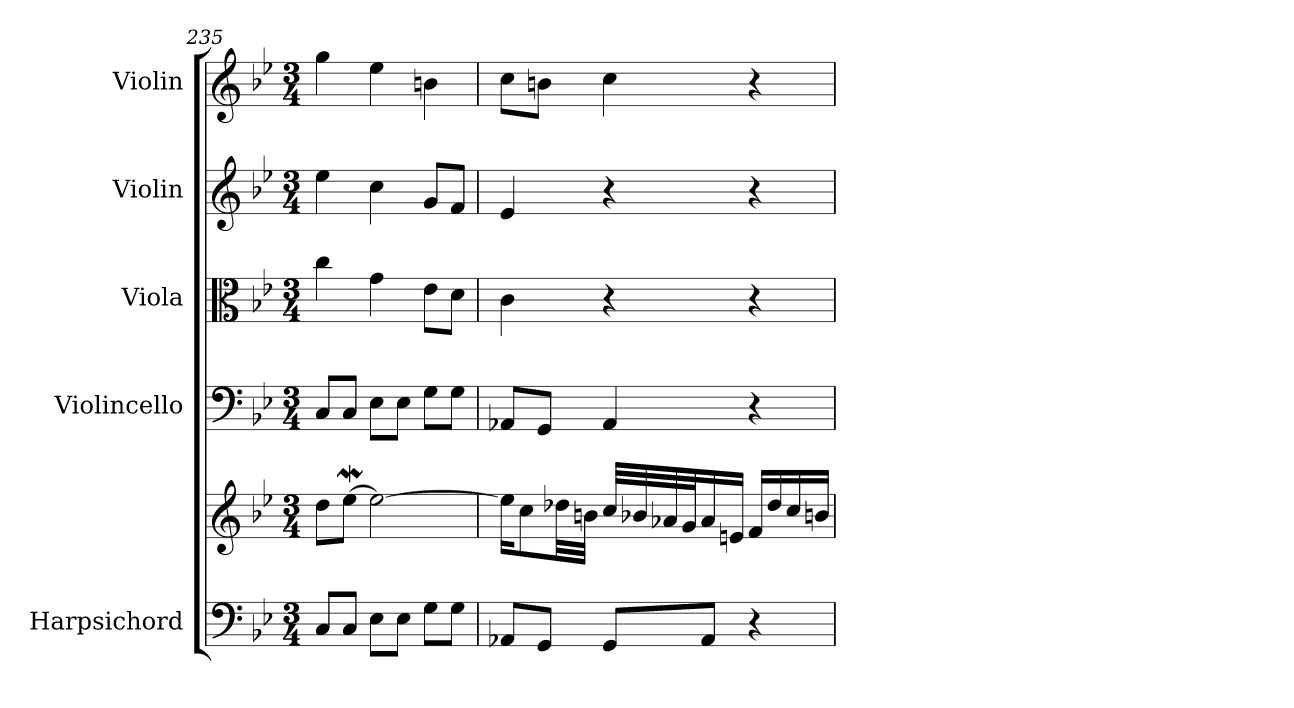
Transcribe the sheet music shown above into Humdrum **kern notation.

**kern	**kern	**kern	**kern	**kern	**kern
*part5	*part5	*part4	*part3	*part2	*part1
*staff6	*staff5	*staff4	*staff3	*staff2	*staff1
*I"Harpsichord	*	*I"Violincello	*I"Viola	*I"Violin	*I"Violin
*I'Hpschd	*	*I'Vc	*I'Vla	*I'Vln	*I'Vln
*clefF4	*clefG2	*clefF4	*clefC3	*clefG2	*clefG2
*k[b-e-]	*k[b-e-]	*k[b-e-]	*k[b-e-]	*k[b-e-]	*k[b-e-]
*M3/4	*M3/4	*M3/4	*M3/4	*M3/4	*M3/4
=235	=235	=235	=235	=235	=235
8C/L	8dd\L	8C/L	4cc\	4ee-\	4gg\
8C/J	[8ee-w\J	8C/J	.	.	.
8E-\L	2ee-\_	8E-\L	4g\	4cc\	4ee-\
8E-\J	.	8E-\J	.	.	.
8G\L	.	8G\L	8e-\L	8g/L	4bn\
8G\J	.	8G\J	8d\J	8f/J	.
=236	=236	=236	=236	=236	=236
8AA-X/L	16ee-\KL]	8AA-X/L	4c\	4e-/	8cc\L
.	8cc\	.	.	.	.
8GG/J	.	8GG/J	.	.	8bn\J
.	32dd-X\LL	.	.	.	.
.	32bn\JJJ	.	.	.	.
8GG/L	32cc/LLL	4AA-/	4r	4r	4cc\
.	32b-X/	.	.	.	.
.	32a-X/	.	.	.	.
.	32g/J	.	.	.	.
8AA-/J	16a-/	.	.	.	.
.	16en/JJ	.	.	.	.
4r	16f/LL	4r	4r	4r	4r
.	16dd-/	.	.	.	.
.	16cc/	.	.	.	.
.	16bn/JJ	.	.	.	.
=	=	=	=	=	=
*-	*-	*-	*-	*-	*-
